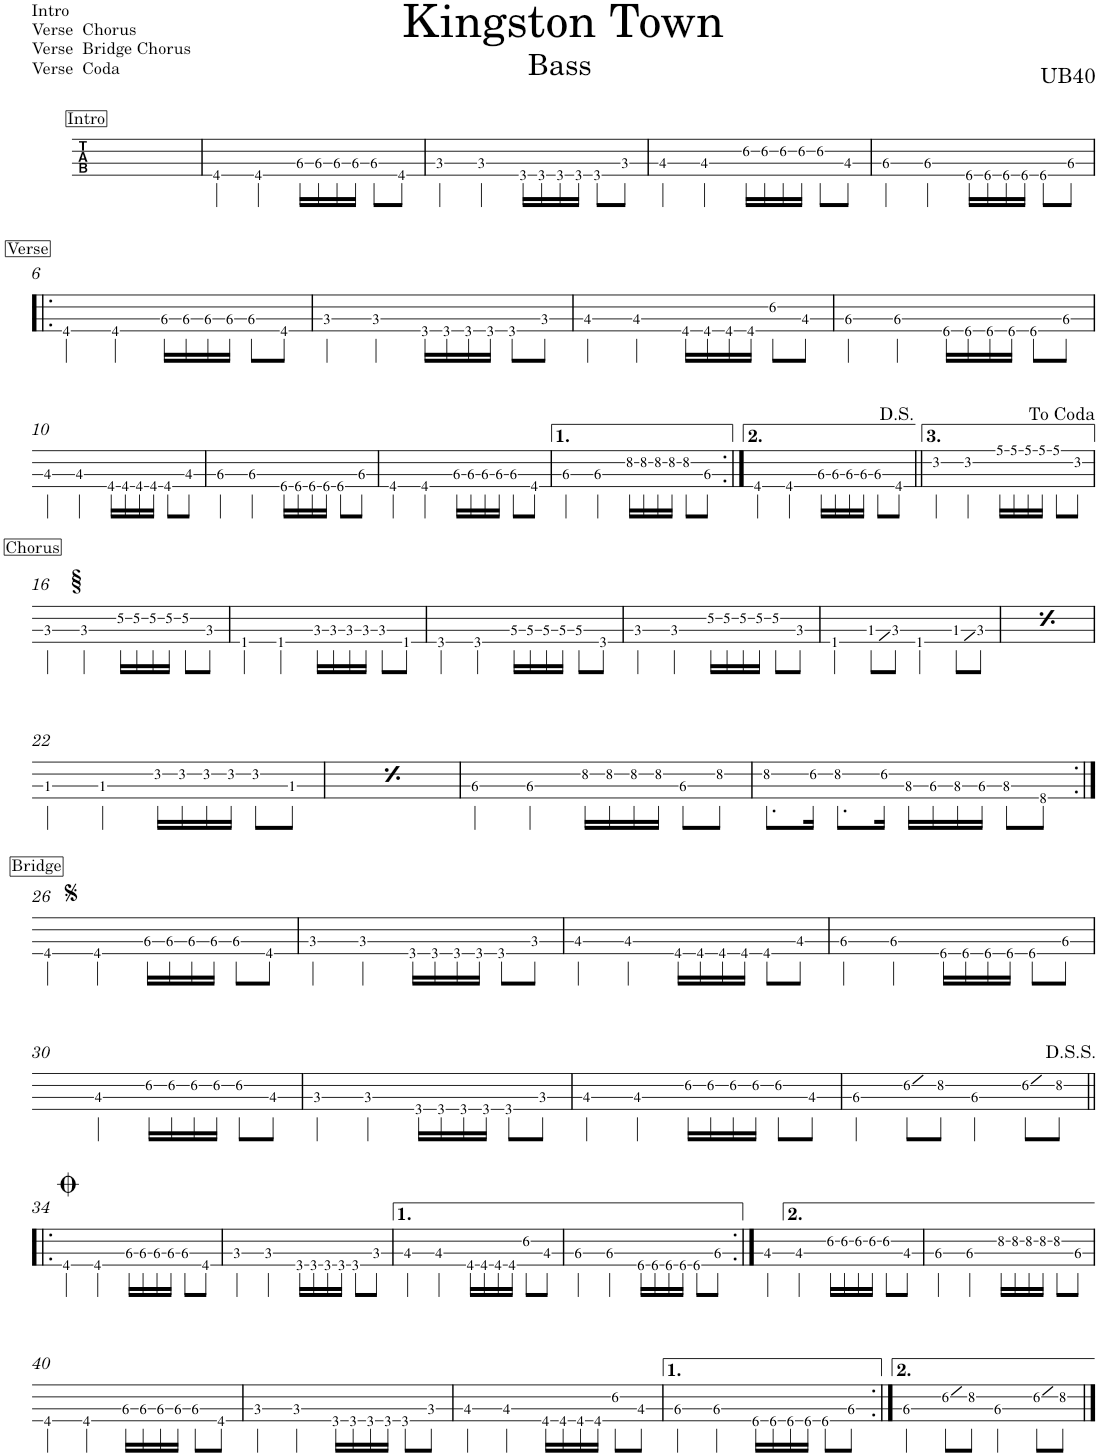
**kern
*part1
*staff1
*I"Electric Bass
*I'El. B.
*stria4
*
*Trd7c12
*k[b-e-a-d-]
*M4/4
=1
!LO:TX:a:t=Intro
1r
=2
4AA-\
4AA-\
16E-\LL
16E-\
16E-\
16E-\JJ
8E-\L
8AA-\J
=3
4C\
4C\
16GG\LL
16GG\
16GG\
16GG\JJ
8GG\L
8C\J
=4
4D-\
4D-\
16A-\LL
16A-\
16A-\
16A-\JJ
8A-\L
8D-\J
=5
4E-\
4E-\
16BB-\LL
16BB-\
16BB-\
16BB-\JJ
8BB-\L
8E-\J
!!LO:LB:g=z
=6!|:
*k[b-e-a-d-]
!LO:TX:a:t=Verse
4AA-\
4AA-\
16E-\LL
16E-\
16E-\
16E-\JJ
8E-\L
8AA-\J
=7
4C\
4C\
16GG\LL
16GG\
16GG\
16GG\JJ
8GG\L
8C\J
=8
4D-\
4D-\
16AA-\LL
16AA-\
16AA-\
16AA-\JJ
8A-\L
8D-\J
=9
4E-\
4E-\
16BB-\LL
16BB-\
16BB-\
16BB-\JJ
8BB-\L
8E-\J
!!LO:LB:g=z
=10
4D-\
4D-\
16AA-\LL
16AA-\
16AA-\
16AA-\JJ
8AA-\L
8D-\J
=11
4E-\
4E-\
16BB-\LL
16BB-\
16BB-\
16BB-\JJ
8BB-\L
8E-\J
=12
4AA-\
4AA-\
16E-\LL
16E-\
16E-\
16E-\JJ
8E-\L
8AA-\J
=13
4E-\
4E-\
16B-\LL
16B-\
16B-\
16B-\JJ
8B-\L
8E-\J
=14:|!
4AA-\
4AA-\
16E-\LL
16E-\
16E-\
16E-\JJ
8E-\L
8AA-\J
=15||
4F\
4F\
16c\LL
16c\
16c\
16c\JJ
8c\L
8F\J
!!LO:LB:g=z
=16
!LO:TX:a:t=Chorus
4C\
4C\
16G\LL
16G\
16G\
16G\JJ
8G\L
8C\J
=17
4FF\
4FF\
16C\LL
16C\
16C\
16C\JJ
8C\L
8FF\J
=18
4GG\
4GG\
16Dn\LL
16D\
16D\
16D\JJ
8D\L
8GG\J
=19
4C\
4C\
16G\LL
16G\
16G\
16G\JJ
8G\L
8C\J
=20
4FF\
8BB-\L
8C\J
4FF\
8BB-\L
8C\J
=21
4FF\
8BB-\L
8C\J
4FF\
8BB-\L
8C\J
!!LO:LB:g=z
=22
4BB-\
4BB-\
16F\LL
16F\
16F\
16F\JJ
8F\L
8BB-\J
=23
4BB-\
4BB-\
16F\LL
16F\
16F\
16F\JJ
8F\L
8BB-\J
=24
4E-\
4E-\
16B-\LL
16B-\
16B-\
16B-\JJ
8E-\L
8B-\J
=25
8.B-\L
16A-\Jk
8.B-\L
16A-\Jk
16F\LL
16E-\
16F\
16E-\JJ
8F\L
8C\J
!!LO:LB:g=z
=26:|!
!LO:TX:a:t=Bridge
4AA-\
4AA-\
16E-\LL
16E-\
16E-\
16E-\JJ
8E-\L
8AA-\J
=27
4C\
4C\
16GG\LL
16GG\
16GG\
16GG\JJ
8GG\L
8C\J
=28
4D-\
4D-\
16AA-\LL
16AA-\
16AA-\
16AA-\JJ
8AA-\L
8D-\J
=29
4E-\
4E-\
16BB-\LL
16BB-\
16BB-\
16BB-\JJ
8BB-\L
8E-\J
!!LO:LB:g=z
=30
4r
4D-\
16A-\LL
16A-\
16A-\
16A-\JJ
8A-\L
8D-\J
=31
4C\
4C\
16GG\LL
16GG\
16GG\
16GG\JJ
8GG\L
8C\J
=32
4D-\
4D-\
16A-\LL
16A-\
16A-\
16A-\JJ
8A-\L
8D-\J
=33
4E-\
8A-\L
8B-\J
4E-\
8A-\L
8B-\J
!!LO:LB:g=z
=34!|:
4AA-\
4AA-\
16E-\LL
16E-\
16E-\
16E-\JJ
8E-\L
8AA-\J
=35
4C\
4C\
16GG\LL
16GG\
16GG\
16GG\JJ
8GG\L
8C\J
=36
4D-\
4D-\
16AA-\LL
16AA-\
16AA-\
16AA-\JJ
8A-\L
8D-\J
=37
4E-\
4E-\
16BB-\LL
16BB-\
16BB-\
16BB-\JJ
8BB-\L
8E-\J
=38:|!
4D-\
4D-\
16A-\LL
16A-\
16A-\
16A-\JJ
8A-\L
8D-\J
=39
4E-\
4E-\
16B-\LL
16B-\
16B-\
16B-\JJ
8B-\L
8E-\J
!!LO:LB:g=z
=40
4AA-\
4AA-\
16E-\LL
16E-\
16E-\
16E-\JJ
8E-\L
8AA-\J
=41
4C\
4C\
16GG\LL
16GG\
16GG\
16GG\JJ
8GG\L
8C\J
=42
4D-\
4D-\
16AA-\LL
16AA-\
16AA-\
16AA-\JJ
8A-\L
8D-\J
=43
4E-\
4E-\
16BB-\LL
16BB-\
16BB-\
16BB-\JJ
8BB-\L
8E-\J
=44:|!
4E-\
8A-\L
8B-\J
4E-\
8A-\L
8B-\J
==
*-
